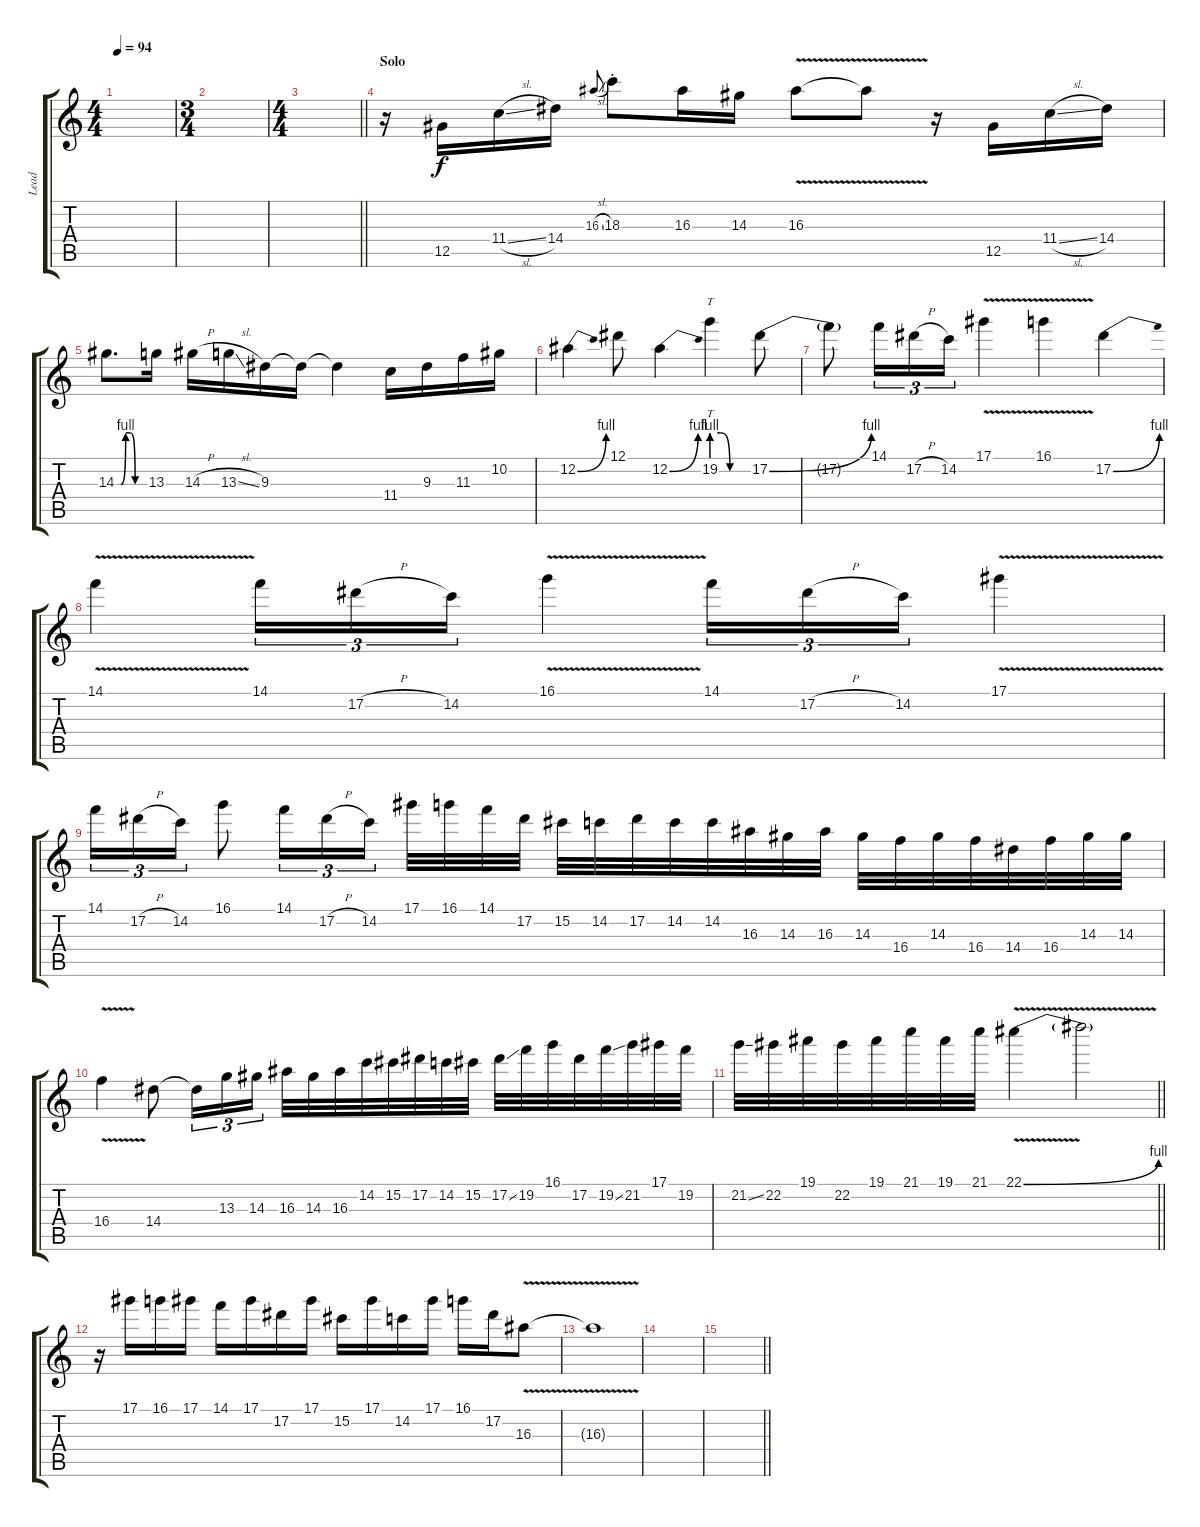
\track ("Lead" "Lead") {instrument distortionguitar}
\staff {score tabs}
\tuning (Eb4 Bb3 Gb3 Db3 Ab2 Eb2) {hide}
\ts (4 4)
\tempo 94
\clef g2
\ks c
|
\ts (3 4)
|
\ts (4 4)
\barLineRight lightlight
|
\section ("" "Solo")
r.16 12.5.16 11.4{sl}.16 14.4.16 16.3{sl}.8{gr onbeat} 18.3{st}.8 16.3.16 14.3.16 16.3{v}.8 16.3{t}.8 r.16 12.5.16 11.4{sl}.16 14.4.16 |
14.3{be (custom 0 0 10 0 20 4 30 4 40 0 60 0)}.8{d} 13.3.16 14.3{h}.16 13.3{sl}.16 9.3.16 9.3{t}.16 9.3{t}.4 11.4.16 9.3.16 11.3.16 10.2.16 |
12.2{be (bend 0 0 60 4)}.4 12.1.8 12.2{be (bend 0 0 60 4)}.4 19.2{be (custom 0 4 15 4 30 0 60 0)}.4{tt} 17.2{be (bend 0 0 60 4)}.8 |
17.2{t}.8 14.1.16{tu (3 2)} 17.2{h}.16{tu (3 2)} 14.2.16{tu (3 2)} 17.1{v}.4 16.1{v}.4 17.2{be (bend 0 0 60 4)}.4 |
14.1{v}.4 14.1.16{tu (3 2)} 17.2{h}.16{tu (3 2)} 14.2.16{tu (3 2)} 16.1{v}.4 14.1.16{tu (3 2)} 17.2{h}.16{tu (3 2)} 14.2.16{tu (3 2)} 17.1{v}.4 |
14.1.16{tu (3 2)} 17.2{h}.16{tu (3 2)} 14.2.16{tu (3 2)} 16.1.8 14.1.16{tu (3 2)} 17.2{h}.16{tu (3 2)} 14.2.16{tu (3 2) beam splitsecondary} 17.1.32 16.1.32 14.1.32 17.2.32 15.2.32 14.2.32 17.2.32 14.2.32 14.2.32 16.3.32 14.3.32 16.3.32 14.3.32 16.4.32 14.3.32 16.4.32 14.4.32 16.4.32 14.3.32 14.3.32 |
16.4{v}.4 14.4.8 14.4{t}.16{tu (3 2)} 13.3.16{tu (3 2)} 14.3.16{tu (3 2)} 16.3.32 14.3.32 16.3.32 14.2.32 15.2.32 17.2.32 14.2.32 15.2.32 17.2{ss}.32 19.2.32 16.1.32 17.2.32 19.2{ss}.32 21.2.32 17.1.32 19.2.32 |
\barLineRight lightlight
21.2{ss}.32 22.2.32 19.1.32 22.2.32 19.1.32 21.1.32 19.1.32 21.1.32 22.1{be (bend 0 0 60 4) v}.4 22.1{t}.2 |
r.16 17.1.16 16.1.16 17.1.16 14.1.16 17.1.16 17.2.16 17.1.16 15.2.16 17.1.16 14.2.16 17.1.16 16.1.16 17.2.16 16.3{v}.8 |
16.3{t}.1 |
|
\barLineRight lightlight
